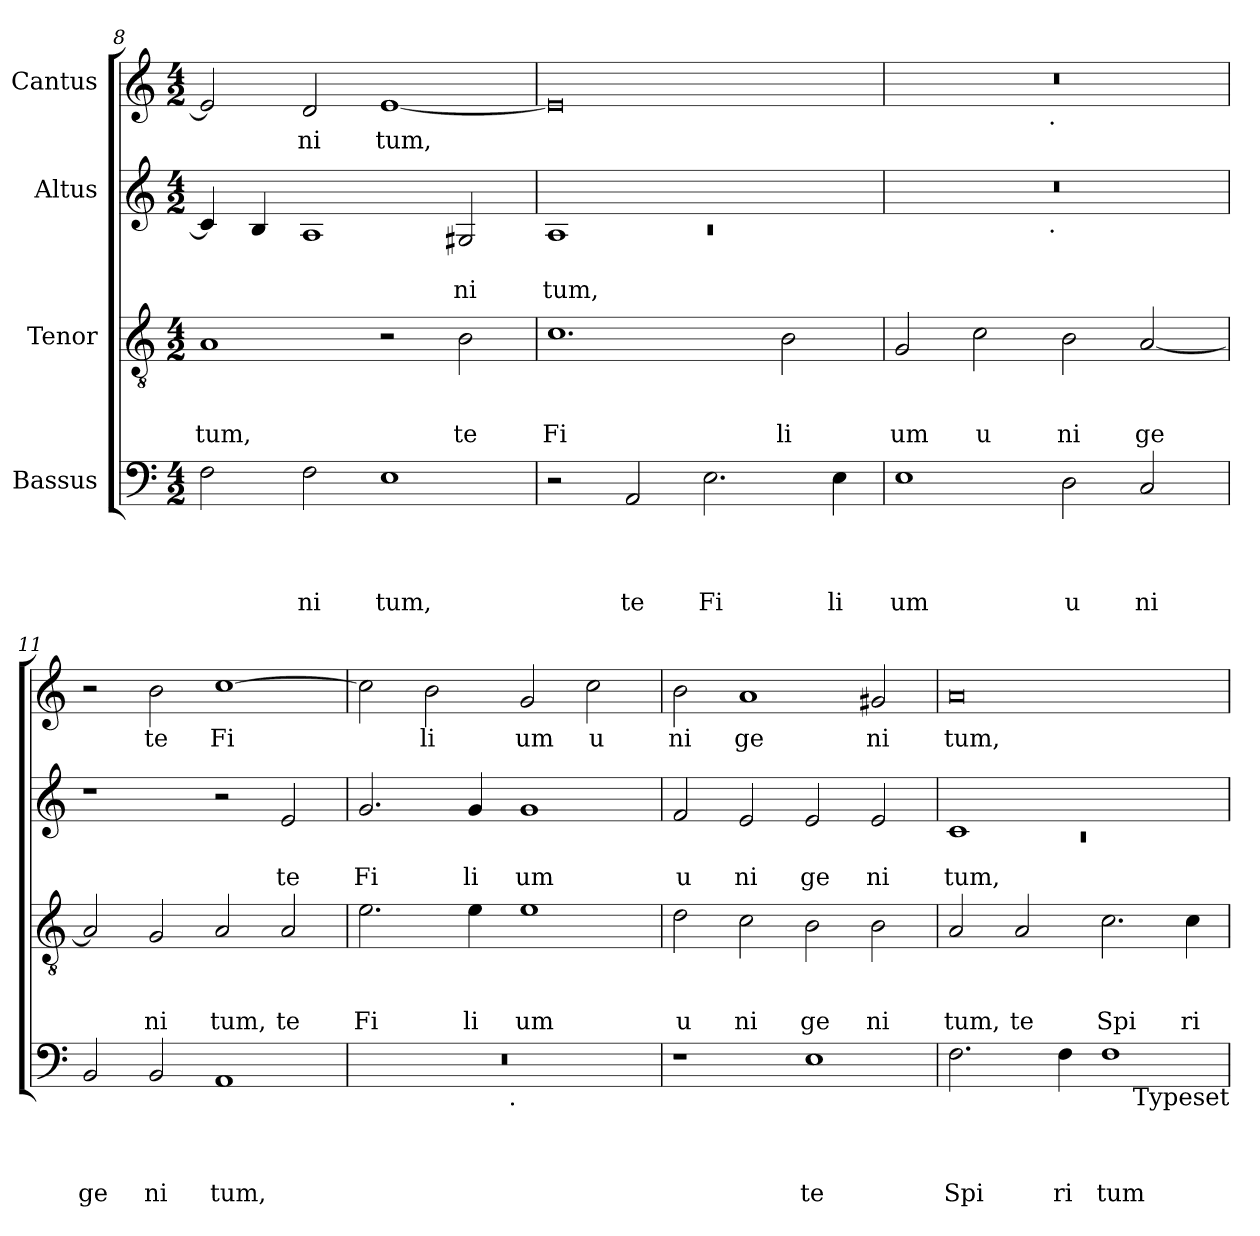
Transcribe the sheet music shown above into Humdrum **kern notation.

**kern	**text	**text	**text	**text	**kern	**text	**text	**text	**kern	**text	**text	**kern	**text
*part4	*part4	*part4	*part4	*part4	*part3	*part3	*part3	*part3	*part2	*part2	*part2	*part1	*part1
*staff4	*staff4	*staff4	*staff4	*staff4	*staff3	*staff3	*staff3	*staff3	*staff2	*staff2	*staff2	*staff1	*staff1
*I"Bassus	*	*	*	*	*I"Tenor	*	*	*	*I"Altus	*	*	*I"Cantus	*
*clefF4	*	*	*	*	*clefGv2	*	*	*	*clefG2	*	*	*clefG2	*
*k[]	*	*	*	*	*k[]	*	*	*	*k[]	*	*	*k[]	*
*C:	*	*	*	*	*C:	*	*	*	*C:	*	*	*C:	*
*M4/2	*	*	*	*	*M4/2	*	*	*	*M4/2	*	*	*M4/2	*
=8	=8	=8	=8	=8	=8	=8	=8	=8	=8	=8	=8	=8	=8
!	!	!	!	!	!	!	!	!LO:LY:b	!	!	!	!	!
2F\	.	.	.	.	1A	.	.	tum,	4c/]	.	.	2e/]	.
.	.	.	.	.	.	.	.	.	4B/	.	.	.	.
!	!	!	!	!LO:LY:b	!	!	!	!	!	!	!	!	!LO:LY:b
2F\	.	.	.	ni	.	.	.	.	1A	.	.	2d/	ni
!	!	!	!	!LO:LY:b	!	!	!	!	!	!	!	!	!LO:LY:b
1E	.	.	.	tum,	2r	.	.	.	.	.	.	[<1e	tum,
!	!	!	!	!	!	!	!	!LO:LY:b	!	!	!LO:LY:b	!	!
.	.	.	.	.	2B\	.	.	te	2G#/	.	ni	.	.
=9	=9	=9	=9	=9	=9	=9	=9	=9	=9	=9	=9	=9	=9
*	*	*	*	*	*	*	*	*	*^	*	*	*	*
!	!	!	!	!	!	!	!	!LO:LY:b	!	!LO:N:vis=1	!	!LO:LY:b	!	!
2r	.	.	.	.	1.c	.	.	Fi	1A	0rc	.	tum,	0e]	.
!	!	!	!	!LO:LY:b	!	!	!	!	!	!	!	!	!	!
2AA/	.	.	.	te	.	.	.	.	.	.	.	.	.	.
!	!	!	!	!LO:LY:b	!	!	!	!	!	!	!	!	!	!
2.E\	.	.	.	Fi	.	.	.	.	1ryy	.	.	.	.	.
!	!	!	!	!	!	!	!	!LO:LY:b	!	!	!	!	!	!
.	.	.	.	.	2B\	.	.	li	.	.	.	.	.	.
!	!	!	!	!LO:LY:b	!	!	!	!	!	!	!	!	!	!
4E\	.	.	.	li	.	.	.	.	.	.	.	.	.	.
=10	=10	=10	=10	=10	=10	=10	=10	=10	=10	=10	=10	=10	=10	=10
!	!	!	!	!LO:LY:b	!	!	!	!LO:LY:b	!	!	!	!	!	!
*	*	*	*	*	*	*	*	*	*	*	*	*	*^	*
1E	.	.	.	um	2G/	.	.	um	0r	2ryy	.	.	0r	2ryy	.
!	!	!	!	!	!	!	!	!LO:LY:b	!	!	!	!	!	!	!
.	.	.	.	.	2c\	.	.	u	.	4...ryy	.	.	.	4...ryy	.
!	!	!	!	!	!	!	!	!	!	!	!	!	!	!LO:TX:b:t=.	!
!	!	!	!	!	!	!	!	!	!	!LO:TX:b:t=.	!	!	!	!	!
.	.	.	.	.	.	.	.	.	.	1ryy	.	.	.	1ryy	.
!	!	!	!	!LO:LY:b	!	!	!	!LO:LY:b	!	!	!	!	!	!	!
2D\	.	.	.	u	2B\	.	.	ni	.	.	.	.	.	.	.
!	!	!	!	!LO:LY:b	!	!	!	!LO:LY:b	!	!	!	!	!	!	!
2C/	.	.	.	ni	[<2A/	.	.	ge	.	.	.	.	.	.	.
.	.	.	.	.	.	.	.	.	.	32ryy	.	.	.	32ryy	.
=11	=11	=11	=11	=11	=11	=11	=11	=11	=11	=11	=11	=11	=11	=11	=11
!	!	!	!	!LO:LY:b	!	!	!	!	!	!	!	!	!	!	!
*	*	*	*	*	*	*	*	*	*v	*v	*	*	*	*	*
*	*	*	*	*	*	*	*	*	*	*	*	*v	*v	*
2BB/	.	.	.	ge	2A/]	.	.	.	1r	.	.	2r	.
!	!	!	!	!LO:LY:b	!	!	!	!LO:LY:b	!	!	!	!	!LO:LY:b
2BB/	.	.	.	ni	2G/	.	.	ni	.	.	.	2b\	te
!	!	!	!	!LO:LY:b	!	!	!	!LO:LY:b	!	!	!	!	!LO:LY:b
1AA	.	.	.	tum,	2A/	.	.	tum,	2r	.	.	[>1cc	Fi
!	!	!	!	!	!	!	!	!LO:LY:b	!	!	!LO:LY:b	!	!
.	.	.	.	.	2A/	.	.	te	2e/	.	te	.	.
=12	=12	=12	=12	=12	=12	=12	=12	=12	=12	=12	=12	=12	=12
!	!	!	!	!	!	!	!	!LO:LY:b	!	!	!LO:LY:b	!	!
*^	*	*	*	*	*	*	*	*	*	*	*	*	*
0r	2ryy	.	.	.	.	2.e\	.	.	Fi	2.g/	.	Fi	2cc\]	.
!	!	!	!	!	!	!	!	!	!	!	!	!	!	!LO:LY:b
.	4...ryy	.	.	.	.	.	.	.	.	.	.	.	2b\	li
!	!	!	!	!	!	!	!	!	!LO:LY:b	!	!	!LO:LY:b	!	!
.	.	.	.	.	.	4e\	.	.	li	4g/	.	li	.	.
!	!LO:TX:b:t=.	!	!	!	!	!	!	!	!	!	!	!	!	!
.	1ryy	.	.	.	.	.	.	.	.	.	.	.	.	.
!	!	!	!	!	!	!	!	!	!LO:LY:b	!	!	!LO:LY:b	!	!LO:LY:b
.	.	.	.	.	.	1e	.	.	um	1g	.	um	2g/	um
!	!	!	!	!	!	!	!	!	!	!	!	!	!	!LO:LY:b
.	.	.	.	.	.	.	.	.	.	.	.	.	2cc\	u
.	32ryy	.	.	.	.	.	.	.	.	.	.	.	.	.
=13	=13	=13	=13	=13	=13	=13	=13	=13	=13	=13	=13	=13	=13	=13
!	!	!	!	!	!	!	!	!	!LO:LY:b	!	!	!LO:LY:b	!	!LO:LY:b
*v	*v	*	*	*	*	*	*	*	*	*	*	*	*	*
1r	.	.	.	.	2d\	.	.	u	2f/	.	u	2b\	ni
!	!	!	!	!	!	!	!	!LO:LY:b	!	!	!LO:LY:b	!	!LO:LY:b
.	.	.	.	.	2c\	.	.	ni	2e/	.	ni	1a	ge
!	!	!	!	!LO:LY:b	!	!	!	!LO:LY:b	!	!	!LO:LY:b	!	!
1E	.	.	.	te	2B\	.	.	ge	2e/	.	ge	.	.
!	!	!	!	!	!	!	!	!LO:LY:b	!	!	!LO:LY:b	!	!LO:LY:b
.	.	.	.	.	2B\	.	.	ni	2e/	.	ni	2g#/	ni
!!LO:LB:g=z
=14	=14	=14	=14	=14	=14	=14	=14	=14	=14	=14	=14	=14	=14
*	*	*	*	*	*	*	*	*	*^	*	*	*	*
!	!	!	!	!LO:LY:b	!	!	!	!LO:LY:b	!	!LO:N:vis=1	!	!LO:LY:b	!	!LO:LY:b
2.F\	.	.	.	Spi	2A/	.	.	tum,	1c	0rc	.	tum,	0a	tum,
!	!	!	!	!	!	!	!	!LO:LY:b	!	!	!	!	!	!
.	.	.	.	.	2A/	.	.	te	.	.	.	.	.	.
!	!	!	!	!LO:LY:b	!	!	!	!	!	!	!	!	!	!
4F\	.	.	.	ri	.	.	.	.	.	.	.	.	.	.
!	!	!	!	!LO:LY:b	!	!	!	!LO:LY:b	!	!	!	!	!	!
1F	.	.	.	tum	2.c\	.	.	Spi	1ryy	.	.	.	.	.
!	!	!	!	!	!	!	!	!LO:LY:b	!	!	!	!	!	!
.	.	.	.	.	4c\	.	.	ri	.	.	.	.	.	.
*	*	*	*	*	*	*	*	*	*v	*v	*	*	*	*
!LO:TX:b:t=Typeset	!	!	!	!	!	!	!	!	!	!	!	!	!
=	=	=	=	=	=	=	=	=	=	=	=	=	=
*-	*-	*-	*-	*-	*-	*-	*-	*-	*-	*-	*-	*-	*-
